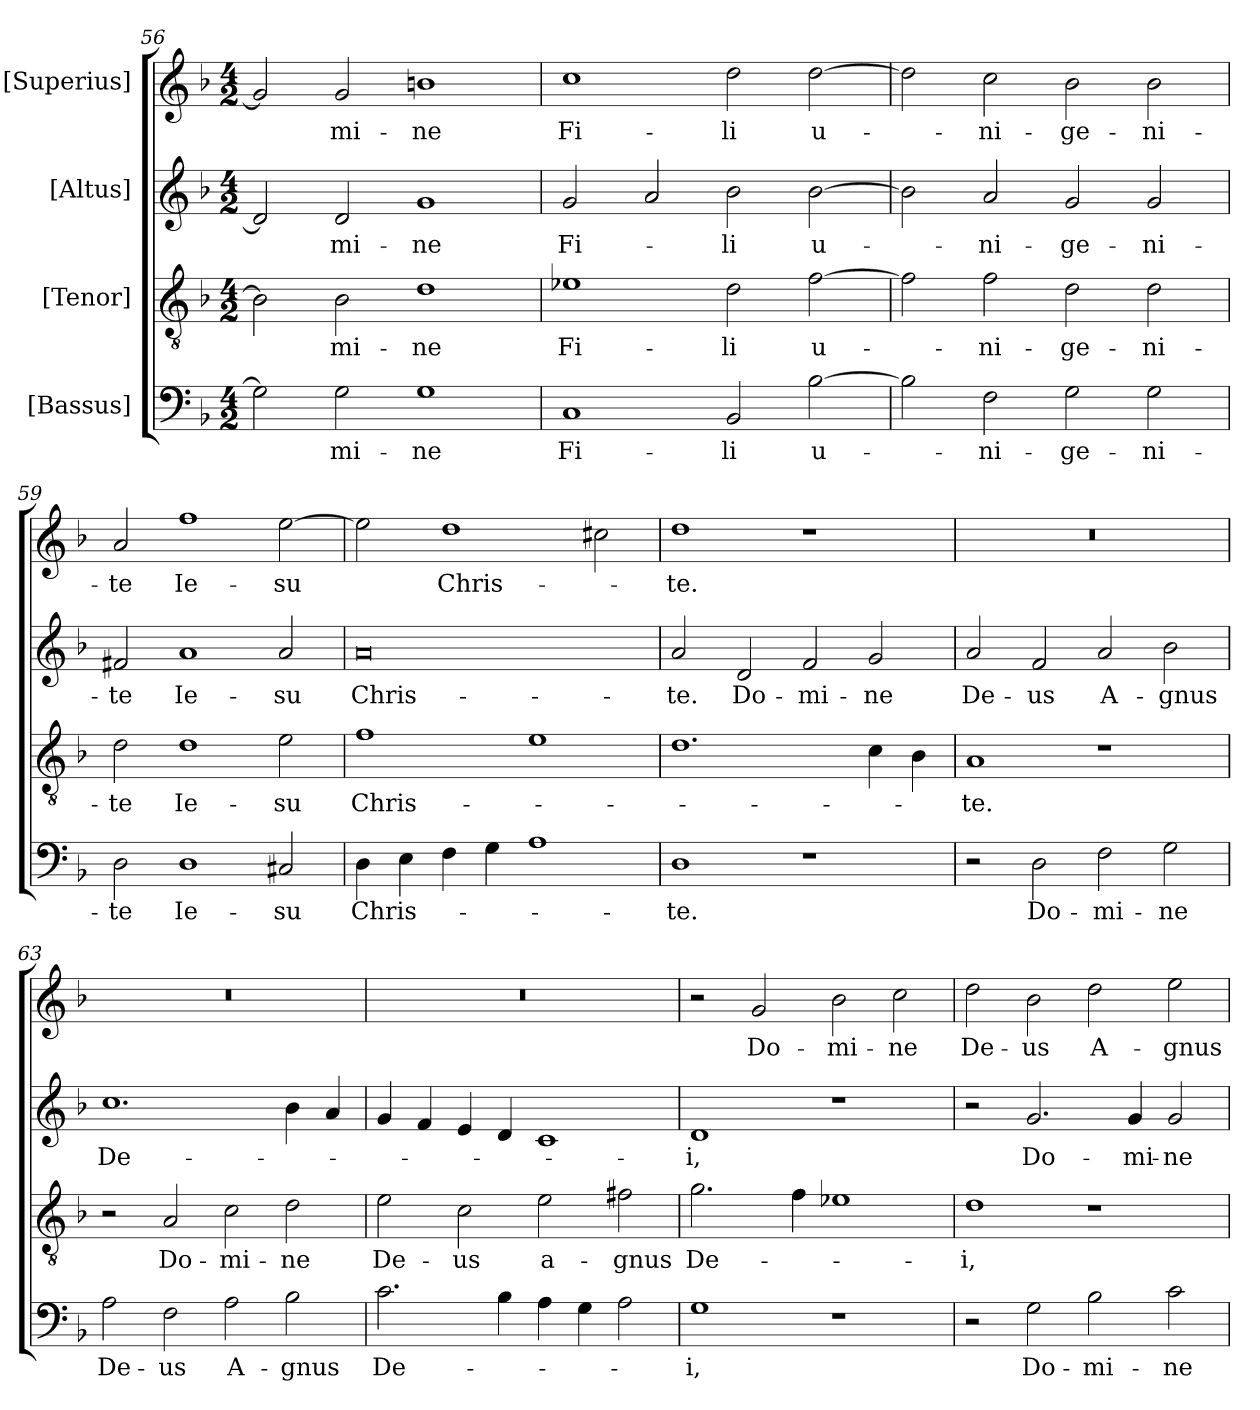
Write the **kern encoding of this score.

**kern	**text	**kern	**text	**kern	**text	**kern	**text
*part4	*part4	*part3	*part3	*part2	*part2	*part1	*part1
*staff4	*staff4	*staff3	*staff3	*staff2	*staff2	*staff1	*staff1
*I"[Bassus]	*	*I"[Tenor]	*	*I"[Altus]	*	*I"[Superius]	*
*clefF4	*	*clefGv2	*	*clefG2	*	*clefG2	*
*k[b-]	*	*k[b-]	*	*k[b-]	*	*k[b-]	*
*M4/2	*	*M4/2	*	*M4/2	*	*M4/2	*
=56	=56	=56	=56	=56	=56	=56	=56
2G\]	.	2B-\]	.	2d/]	.	2g/]	.
2G\	-mi-	2B-\	-mi-	2d/	-mi-	2g/	-mi-
1G\	-ne	1d\	-ne	1g/	-ne	1bn\	-ne
=57	=57	=57	=57	=57	=57	=57	=57
1C/	Fi-	1e-X\	Fi-	2g/	Fi-	1cc\	Fi-
.	.	.	.	2a/	.	.	.
2BB-/	-li	2d\	-li	2b-\	-li	2dd\	-li
[2B-\	u-	[2f\	u-	[2b-\	u-	[2dd\	u-
=58	=58	=58	=58	=58	=58	=58	=58
2B-\]	.	2f\]	.	2b-\]	.	2dd\]	.
2F\	-ni-	2f\	-ni-	2a/	-ni-	2cc\	-ni-
2G\	-ge-	2d\	-ge-	2g/	-ge-	2b-\	-ge-
2G\	-ni-	2d\	-ni-	2g/	-ni-	2b-\	-ni-
=59	=59	=59	=59	=59	=59	=59	=59
2D\	-te	2d\	-te	2f#X/	-te	2a/	-te
1D\	Ie-	1d\	Ie-	1a/	Ie-	1ff\	Ie-
2C#X/	-su	2e\	-su	2a/	-su	[2ee\	-su
=60	=60	=60	=60	=60	=60	=60	=60
4D\	Chris-	1f\	Chris-	0a/	Chris-	2ee\]	.
4E\	.	.	.	.	.	.	.
4F\	.	.	.	.	.	1dd\	Chris-
4G\	.	.	.	.	.	.	.
1A\	.	1e\	.	.	.	.	.
.	.	.	.	.	.	2cc#X\	.
=61	=61	=61	=61	=61	=61	=61	=61
1D\	-te.	1.d\	.	2a/	-te.	1dd\	-te.
.	.	.	.	2d/	Do-	.	.
1r	.	.	.	2f/	-mi-	1r	.
.	.	4c\	.	2g/	-ne	.	.
.	.	4B-\	.	.	.	.	.
=62	=62	=62	=62	=62	=62	=62	=62
2r	.	1A/	-te.	2a/	De-	0r	.
2D\	Do-	.	.	2f/	-us	.	.
2F\	-mi-	1r	.	2a/	A-	.	.
2G\	-ne	.	.	2b-\	-gnus	.	.
=63	=63	=63	=63	=63	=63	=63	=63
2A\	De-	2r	.	1.cc\	De-	0r	.
2F\	-us	2A/	Do-	.	.	.	.
2A\	A-	2c\	-mi-	.	.	.	.
2B-\	-gnus	2d\	-ne	4b-\	.	.	.
.	.	.	.	4a/	.	.	.
=64	=64	=64	=64	=64	=64	=64	=64
2.c\	De-	2e\	De-	4g/	.	0r	.
.	.	.	.	4f/	.	.	.
.	.	2c\	-us	4e/	.	.	.
4B-\	.	.	.	4d/	.	.	.
4A\	.	2e\	a-	1c/	.	.	.
4G\	.	.	.	.	.	.	.
2A\	.	2f#X\	-gnus	.	.	.	.
=65	=65	=65	=65	=65	=65	=65	=65
1G\	-i,	2.g\	De-	1d/	-i,	2r	.
.	.	.	.	.	.	2g/	Do-
.	.	4f\	.	.	.	.	.
1r	.	1e-X\	.	1r	.	2b-\	-mi-
.	.	.	.	.	.	2cc\	-ne
=66	=66	=66	=66	=66	=66	=66	=66
2r	.	1d\	-i,	2r	.	2dd\	De-
2G\	Do-	.	.	2.g/	Do-	2b-\	-us
2B-\	-mi-	1r	.	.	.	2dd\	A-
.	.	.	.	4g/	-mi-	.	.
2c\	-ne	.	.	2g/	-ne	2ee\	-gnus
=	=	=	=	=	=	=	=
*-	*-	*-	*-	*-	*-	*-	*-
